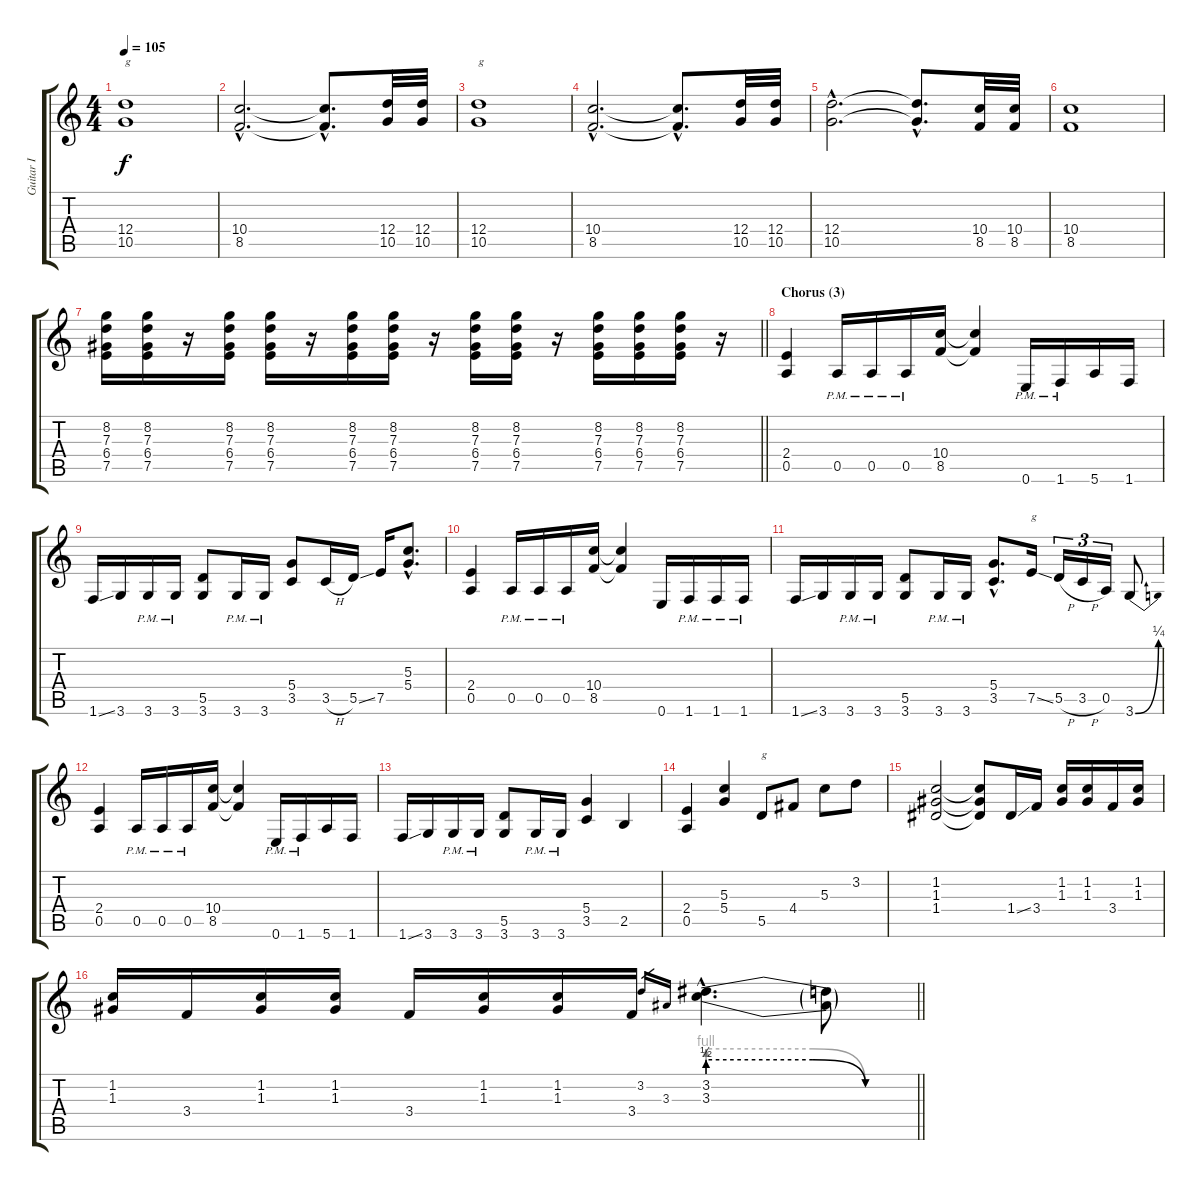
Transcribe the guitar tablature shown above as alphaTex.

\track ("Guitar I" "Guitar I") {instrument distortionguitar}
\staff {score tabs}
\tuning (E4 B3 G3 D3 A2 E2) {hide}
\ts (4 4)
\tempo 105
\clef g2
\ks aminor
(12.4 10.5).1{txt "g" dy f} |
(10.4{hac} 8.5{hac}).2{d} (10.4{hac t} 8.5{hac t}).8{d} (12.4 10.5).32 (12.4 10.5).32 |
(12.4 10.5).1{txt "g"} |
(10.4{hac} 8.5{hac}).2{d} (10.4{hac t} 8.5{hac t}).8{d} (12.4 10.5).32 (12.4 10.5).32 |
(12.4{hac} 10.5{hac}).2{d} (12.4{hac t} 10.5{hac t}).8{d} (10.4 8.5).32 (10.4 8.5).32 |
(10.4 8.5).1 |
\barLineRight lightlight
(8.2 7.3 6.4 7.5).16 (8.2 7.3 6.4 7.5).16 r.16 (8.2 7.3 6.4 7.5).16 (8.2 7.3 6.4 7.5).16 r.16 (8.2 7.3 6.4 7.5).16 (8.2 7.3 6.4 7.5).16 r.16 (8.2 7.3 6.4 7.5).16 (8.2 7.3 6.4 7.5).16 r.16 (8.2 7.3 6.4 7.5).16 (8.2 7.3 6.4 7.5).16 (8.2 7.3 6.4 7.5).16 r.16 |
\section ("" "Chorus (3)")
(2.4 0.5).4 0.5{pm}.16 0.5{pm}.16 0.5{pm}.16 (10.4 8.5).16 (10.4{t} 8.5{t}).4 0.6{pm}.16 1.6{pm}.16 5.6.16 1.6.16 |
1.6{ss}.16 3.6.16 3.6{pm}.16 3.6{pm}.16 (5.5 3.6).8 3.6{pm}.16 3.6{pm}.16 (5.4 3.5).8 3.5{h}.16 5.5{ss}.16 7.5.16 (5.3{hac} 5.4{hac}).8{d} |
(2.4 0.5).4 0.5{pm}.16 0.5{pm}.16 0.5{pm}.16 (10.4 8.5).16 (10.4{t} 8.5{t}).4 0.6.16 1.6{pm}.16 1.6{pm}.16 1.6{pm}.16 |
1.6{ss}.16 3.6.16 3.6{pm}.16 3.6{pm}.16 (5.5 3.6).8 3.6{pm}.16 3.6{pm}.16 (5.4{hac} 3.5{hac}).8{d} 7.5{ss}.16{txt "g"} 5.5{h}.16{tu (3 2)} 3.5{h}.16{tu (3 2)} 0.5.16{tu (3 2)} 3.6{be (bend 0 0 60 1)}.8 |
(2.4 0.5).4 0.5{pm}.16 0.5{pm}.16 0.5{pm}.16 (10.4 8.5).16 (10.4{t} 8.5{t}).4 0.6{pm}.16 1.6{pm}.16 5.6.16 1.6.16 |
1.6{ss}.16 3.6.16 3.6{pm}.16 3.6{pm}.16 (5.5 3.6).8 3.6{pm}.16 3.6{pm}.16 (5.4 3.5).4 2.5.4 |
(2.4 0.5).4 (5.3 5.4).4 5.5.8{txt "g"} 4.4.8 5.3.8 3.2.8 |
(1.2 1.3 1.4).2 (1.2{t} 1.3{t} 1.4{t}).8 1.4{ss}.16 3.4.16 (1.2 1.3).16 (1.2 1.3).16 3.4.16 (1.2 1.3).16 |
\barLineRight lightlight
(1.2 1.3).16 3.4.16 (1.2 1.3).16 (1.2 1.3).16 3.4.16 (1.2 1.3).16 (1.2 1.3).16 3.4.16 3.2.16{gr} 3.3.16{gr} (3.2{be (custom 0 2 30 2 45 0 60 0) hac} 3.3{be (custom 0 4 30 4 45 0 60 0) hac}).4{d} (3.2{t} 3.3{t}).8
